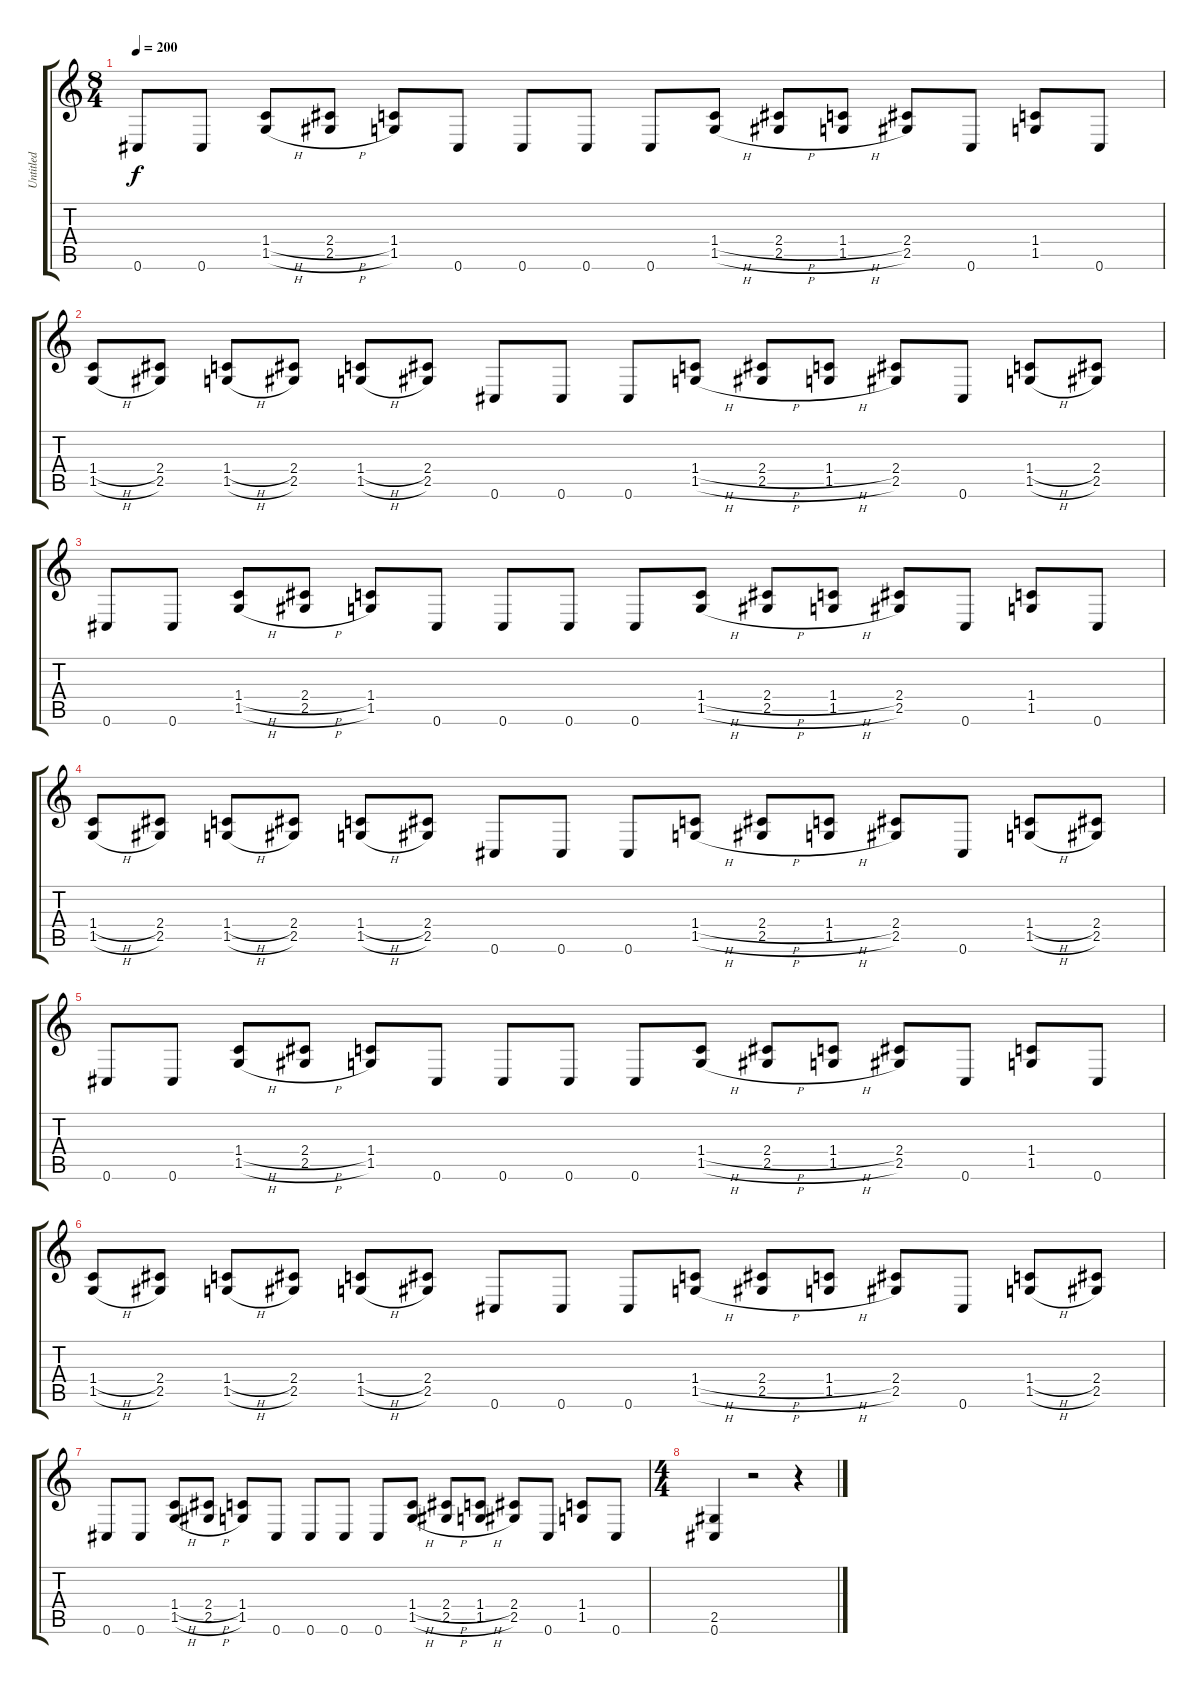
\track ("Untitled" "Untitled") {instrument distortionguitar}
\staff {score tabs}
\tuning (Db4 Ab3 E3 B2 Gb2 Db2) {hide}
\ts (8 4)
\tempo 200
\clef g2
\ks c
0.6.8{dy f} 0.6.8 (1.4{h} 1.5{h}).8 (2.4{h} 2.5{h}).8 (1.4 1.5).8 0.6.8 0.6.8 0.6.8 0.6.8 (1.4{h} 1.5{h}).8 (2.4{h} 2.5{h}).8 (1.4{h} 1.5{h}).8 (2.4 2.5).8 0.6.8 (1.4 1.5).8 0.6.8 |
(1.4{h} 1.5{h}).8 (2.4 2.5).8 (1.4{h} 1.5{h}).8 (2.4 2.5).8 (1.4{h} 1.5{h}).8 (2.4 2.5).8 0.6.8 0.6.8 0.6.8 (1.4{h} 1.5{h}).8 (2.4{h} 2.5{h}).8 (1.4{h} 1.5{h}).8 (2.4 2.5).8 0.6.8 (1.4{h} 1.5{h}).8 (2.4 2.5).8 |
0.6.8 0.6.8 (1.4{h} 1.5{h}).8 (2.4{h} 2.5{h}).8 (1.4 1.5).8 0.6.8 0.6.8 0.6.8 0.6.8 (1.4{h} 1.5{h}).8 (2.4{h} 2.5{h}).8 (1.4{h} 1.5{h}).8 (2.4 2.5).8 0.6.8 (1.4 1.5).8 0.6.8 |
(1.4{h} 1.5{h}).8 (2.4 2.5).8 (1.4{h} 1.5{h}).8 (2.4 2.5).8 (1.4{h} 1.5{h}).8 (2.4 2.5).8 0.6.8 0.6.8 0.6.8 (1.4{h} 1.5{h}).8 (2.4{h} 2.5{h}).8 (1.4{h} 1.5{h}).8 (2.4 2.5).8 0.6.8 (1.4{h} 1.5{h}).8 (2.4 2.5).8 |
0.6.8 0.6.8 (1.4{h} 1.5{h}).8 (2.4{h} 2.5{h}).8 (1.4 1.5).8 0.6.8 0.6.8 0.6.8 0.6.8 (1.4{h} 1.5{h}).8 (2.4{h} 2.5{h}).8 (1.4{h} 1.5{h}).8 (2.4 2.5).8 0.6.8 (1.4 1.5).8 0.6.8 |
(1.4{h} 1.5{h}).8 (2.4 2.5).8 (1.4{h} 1.5{h}).8 (2.4 2.5).8 (1.4{h} 1.5{h}).8 (2.4 2.5).8 0.6.8 0.6.8 0.6.8 (1.4{h} 1.5{h}).8 (2.4{h} 2.5{h}).8 (1.4{h} 1.5{h}).8 (2.4 2.5).8 0.6.8 (1.4{h} 1.5{h}).8 (2.4 2.5).8 |
0.6.8 0.6.8 (1.4{h} 1.5{h}).8 (2.4{h} 2.5{h}).8 (1.4 1.5).8 0.6.8 0.6.8 0.6.8 0.6.8 (1.4{h} 1.5{h}).8 (2.4{h} 2.5{h}).8 (1.4{h} 1.5{h}).8 (2.4 2.5).8 0.6.8 (1.4 1.5).8 0.6.8 |
\ts (4 4)
(2.5 0.6).4 r.2 r.4
